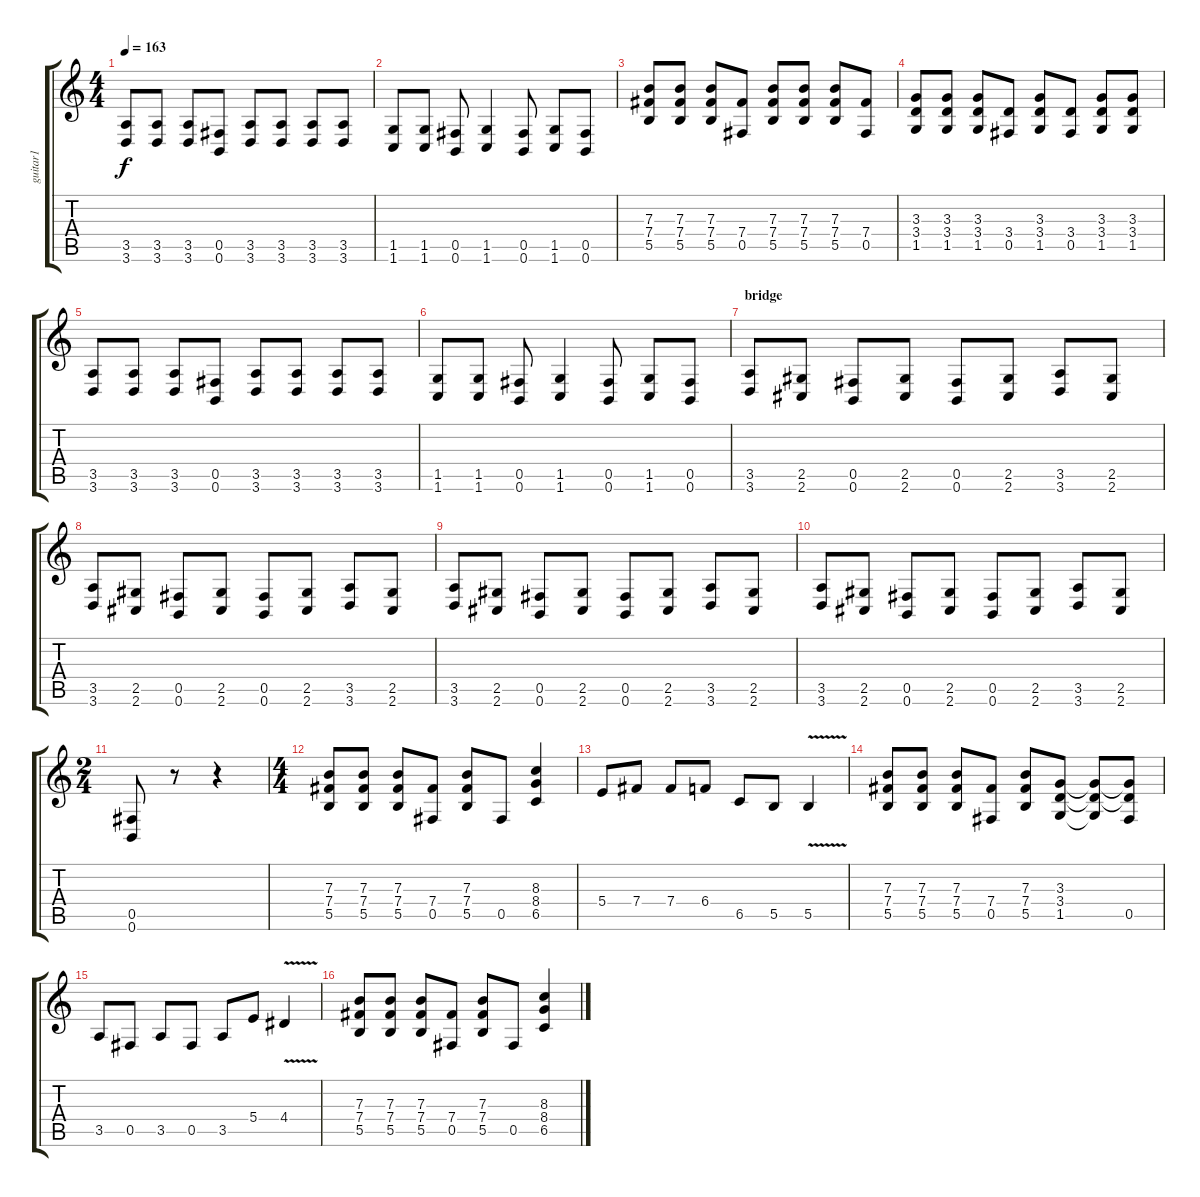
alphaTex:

\track ("guitar1" "guitar1") {instrument distortionguitar}
\staff {score tabs}
\tuning (Db4 Ab3 E3 B2 Gb2 B1) {hide}
\ts (4 4)
\tempo 163
\clef g2
\ks c
(3.5 3.6).8{dy f} (3.5 3.6).8 (3.5 3.6).8 (0.5 0.6).8 (3.5 3.6).8 (3.5 3.6).8 (3.5 3.6).8 (3.5 3.6).8 |
(1.5 1.6).8 (1.5 1.6).8 (0.5 0.6).8 (1.5 1.6).4 (0.5 0.6).8 (1.5 1.6).8 (0.5 0.6).8 |
(7.3 7.4 5.5).8 (7.3 7.4 5.5).8 (7.3 7.4 5.5).8 (7.4 0.5).8 (7.3 7.4 5.5).8 (7.3 7.4 5.5).8 (7.3 7.4 5.5).8 (7.4 0.5).8 |
(3.3 3.4 1.5).8 (3.3 3.4 1.5).8 (3.3 3.4 1.5).8 (3.4 0.5).8 (3.3 3.4 1.5).8 (3.4 0.5).8 (3.3 3.4 1.5).8 (3.3 3.4 1.5).8 |
(3.5 3.6).8 (3.5 3.6).8 (3.5 3.6).8 (0.5 0.6).8 (3.5 3.6).8 (3.5 3.6).8 (3.5 3.6).8 (3.5 3.6).8 |
(1.5 1.6).8 (1.5 1.6).8 (0.5 0.6).8 (1.5 1.6).4 (0.5 0.6).8 (1.5 1.6).8 (0.5 0.6).8 |
\section ("" "bridge")
(3.5 3.6).8 (2.5 2.6).8 (0.5 0.6).8 (2.5 2.6).8 (0.5 0.6).8 (2.5 2.6).8 (3.5 3.6).8 (2.5 2.6).8 |
(3.5 3.6).8 (2.5 2.6).8 (0.5 0.6).8 (2.5 2.6).8 (0.5 0.6).8 (2.5 2.6).8 (3.5 3.6).8 (2.5 2.6).8 |
(3.5 3.6).8 (2.5 2.6).8 (0.5 0.6).8 (2.5 2.6).8 (0.5 0.6).8 (2.5 2.6).8 (3.5 3.6).8 (2.5 2.6).8 |
(3.5 3.6).8 (2.5 2.6).8 (0.5 0.6).8 (2.5 2.6).8 (0.5 0.6).8 (2.5 2.6).8 (3.5 3.6).8 (2.5 2.6).8 |
\ts (2 4)
(0.5 0.6).8 r.8 r.4 |
\ts (4 4)
(7.3 7.4 5.5).8 (7.3 7.4 5.5).8 (7.3 7.4 5.5).8 (7.4 0.5).8 (7.3 7.4 5.5).8 0.5.8 (8.3 8.4 6.5).4 |
5.4.8 7.4.8 7.4.8 6.4.8 6.5.8 5.5.8 5.5{v}.4 |
(7.3 7.4 5.5).8 (7.3 7.4 5.5).8 (7.3 7.4 5.5).8 (7.4 0.5).8 (7.3 7.4 5.5).8 (3.3 3.4 1.5).8 (3.3{t} 3.4{t} 1.5{t}).8 (3.3{t} 3.4{t} 0.5).8 |
3.5.8 0.5.8 3.5.8 0.5.8 3.5.8 5.4.8 4.4{v}.4 |
(7.3 7.4 5.5).8 (7.3 7.4 5.5).8 (7.3 7.4 5.5).8 (7.4 0.5).8 (7.3 7.4 5.5).8 0.5.8 (8.3 8.4 6.5).4
